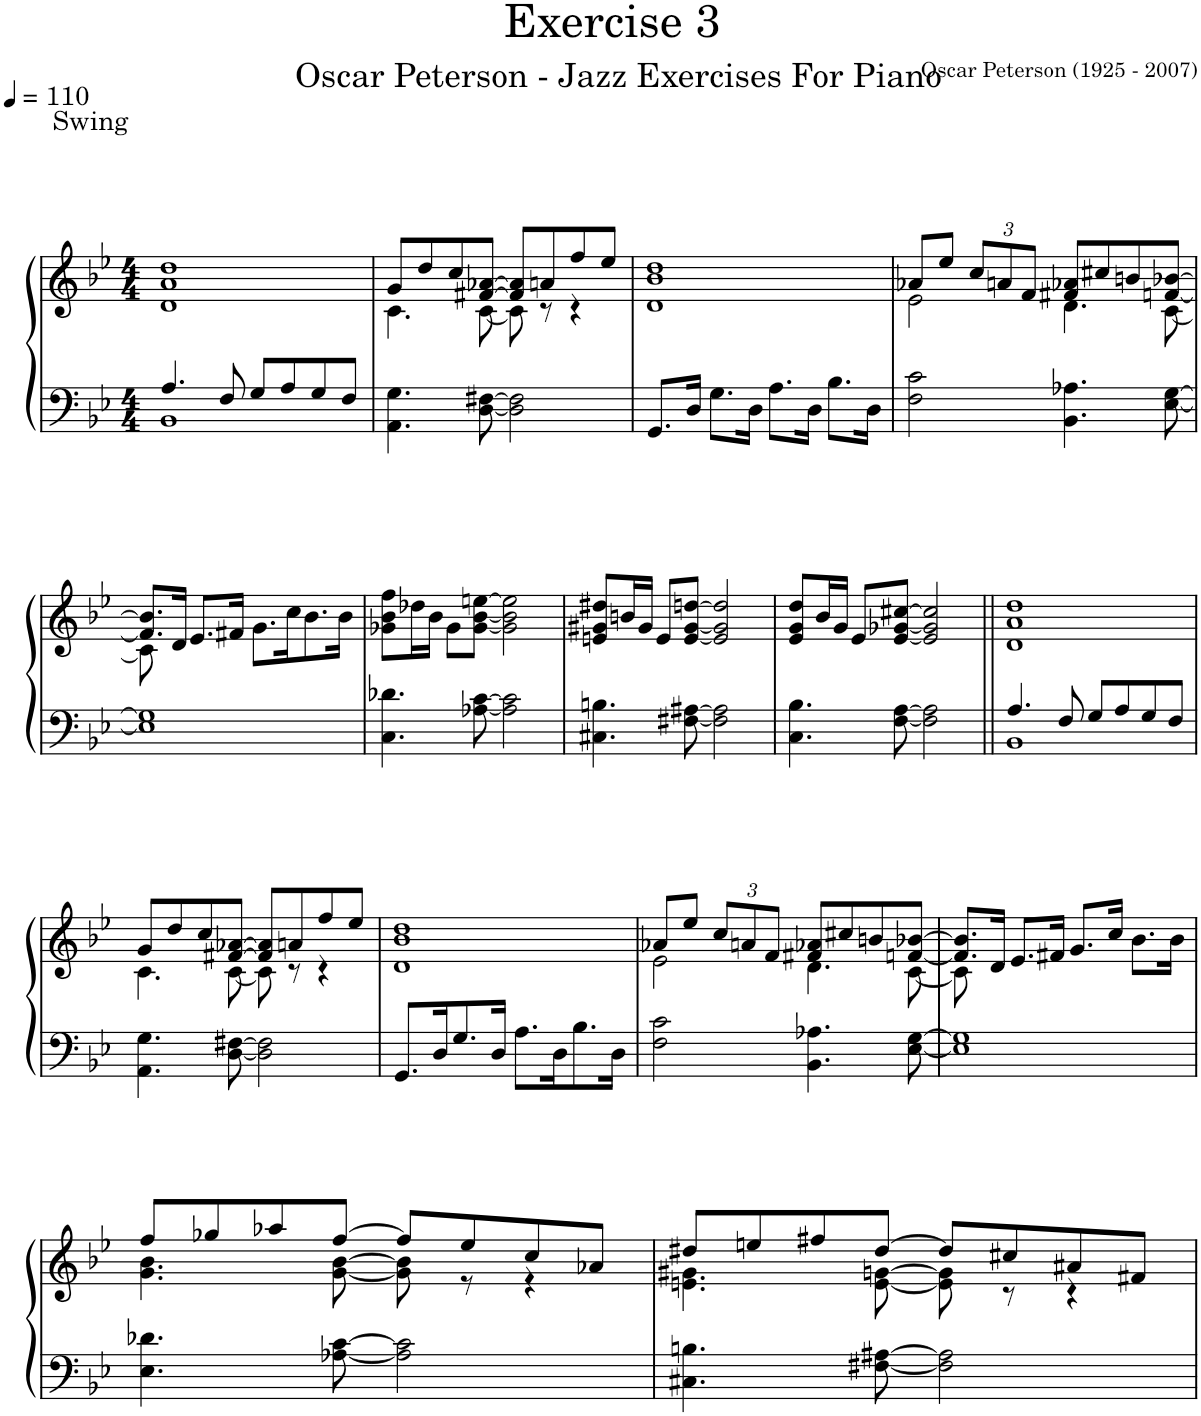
**kern	**kern
*part1	*part1
*staff2	*staff1
*I"Piano	*
*I'Pno.	*
*clefF4	*clefG2
*k[b-e-]	*k[b-e-]
*M4/4	*M4/4
*MM110	*MM110
=1	=1
*^	*
!	!	!LO:TX:a:t=Swing
4.A/	1BB-	1d 1a 1dd
8F/	.	.
8G/L	.	.
8A/	.	.
8G/	.	.
8F/J	.	.
*v	*v	*
=2	=2
*	*^
4.AA\ 4.G\	8g/L	4.c\
.	8dd/	.
.	8cc/	.
[<8D\ [8F#X\	[8f#X/ [>8a-X/J	[8c\
2D\] 2F#\]	8f#/] 8a-/]L	8c\]
.	8an/	8r
.	8ff/	4r
.	8ee-/J	.
*	*v	*v
=3	=3
8.GG/L	1d 1b- 1dd
16D/Jk	.
8.G\L	.
16D\Jk	.
8.A\L	.
16D\Jk	.
8.B-\L	.
16D\Jk	.
=4	=4
*	*^
2F\ 2c\	8a-X/L	2e-\
.	8ee-/J	.
*	*Xbrackettup	*
.	12cc/L	.
.	12an/	.
.	12f/J	.
4.BB-\ 4.A-X\	8f#X/ 8a-X/L	4.d\
.	8cc#X/	.
.	8bn/	.
[<8E-\ [8G\	[<8fn/ [8b-X/J	[8c\
!!LO:LB:g=z	!!
=5	=5	=5
1E-] 1G]	8.f/] 8.b-/]L	8c\]
.	.	8ryy
.	16d/Jk	.
.	8.e-/L	2ryy
.	16f#X/Jk	.
.	8.g\L	.
.	16cc\K	.
.	8.b-\	4ryy
.	16b-\Jk	.
*	*v	*v
=6	=6
4.C\ 4.d-X\	8g-X\ 8b-\ 8ff\L
.	16dd-X\L
.	16b-\JJ
.	8g-\L
[<8A-X\ [8c\	[<8g-\ [<8b-\ [8een\J
2A-\] 2c\]	2g-\] 2b-\] 2ee\]
=7	=7
4.C#X\ 4.Bn\	8en/ 8g#X/ 8dd#X/L
.	16bn/L
.	16g#/JJ
.	8e/L
[<8F#X\ [8A#X\	[<8e/ [<8g#/ [8ddn/J
2F#\] 2A#\]	2e/] 2g#/] 2dd/]
=8	=8
4.C\ 4.B-\	8e-/ 8g/ 8dd/L
.	16b-/L
.	16g/JJ
.	8e-/L
[<8F\ [8A\	[<8e-/ [<8g-X/ [8cc#X/J
2F\] 2A\]	2e-/] 2g-/] 2cc#/]
=9||	=9||
*^	*
4.A/	1BB-	1d 1a 1dd
8F/	.	.
8G/L	.	.
8A/	.	.
8G/	.	.
8F/J	.	.
*v	*v	*
!!LO:LB:g=z
=10	=10
*	*^
4.AA\ 4.G\	8g/L	4.c\
.	8dd/	.
.	8cc/	.
[<8D\ [8F#X\	[8f#X/ [>8a-X/J	[8c\
2D\] 2F#\]	8f#/] 8a-/]L	8c\]
.	8an/	8r
.	8ff/	4r
.	8ee-/J	.
*	*v	*v
=11	=11
8.GG/L	1d 1b- 1dd
16D/K	.
8.G/	.
16D/Jk	.
8.A\L	.
16D\K	.
8.B-\	.
16D\Jk	.
=12	=12
*	*^
2F\ 2c\	8a-X/L	2e-\
.	8ee-/J	.
.	12cc/L	.
.	12an/	.
.	12f/J	.
4.BB-\ 4.A-X\	8f#X/ 8a-X/L	4.d\
.	8cc#X/	.
.	8bn/	.
[<8E-\ [8G\	[<8fn/ [8b-X/J	[8c\
=13	=13	=13
1E-] 1G]	8.f/] 8.b-/]L	8c\]
.	.	8ryy
.	16d/Jk	.
.	8.e-/L	2ryy
.	16f#X/Jk	.
.	8.g/L	.
.	16cc/Jk	.
.	8.b-\L	4ryy
.	16b-\Jk	.
!!LO:LB:g=z	!!
=14	=14	=14
4.E-\ 4.d-X\	8ff/L	4.g\ 4.b-\
.	8gg-X/	.
.	8aa-X/	.
[<8A-X\ [8c\	[>8ff/J	[8g\ [>8b-\
2A-\] 2c\]	8ff/L]	8g\] 8b-\]
.	8ee-/	8r
.	8cc/	4r
.	8a-X/J	.
=15	=15	=15
4.C#X\ 4.Bn\	8dd#X/L	4.en\ 4.g#X\
.	8een/	.
.	8ff#X/	.
[<8F#X\ [8A#X\	[>8dd#/J	[8e\ [>8gn\
2F#\] 2A#\]	8dd#/L]	8e\] 8g\]
.	8cc#X/	8r
.	8a#X/	4r
.	8f#X/J	.
*	*v	*v
=	=
*-	*-
